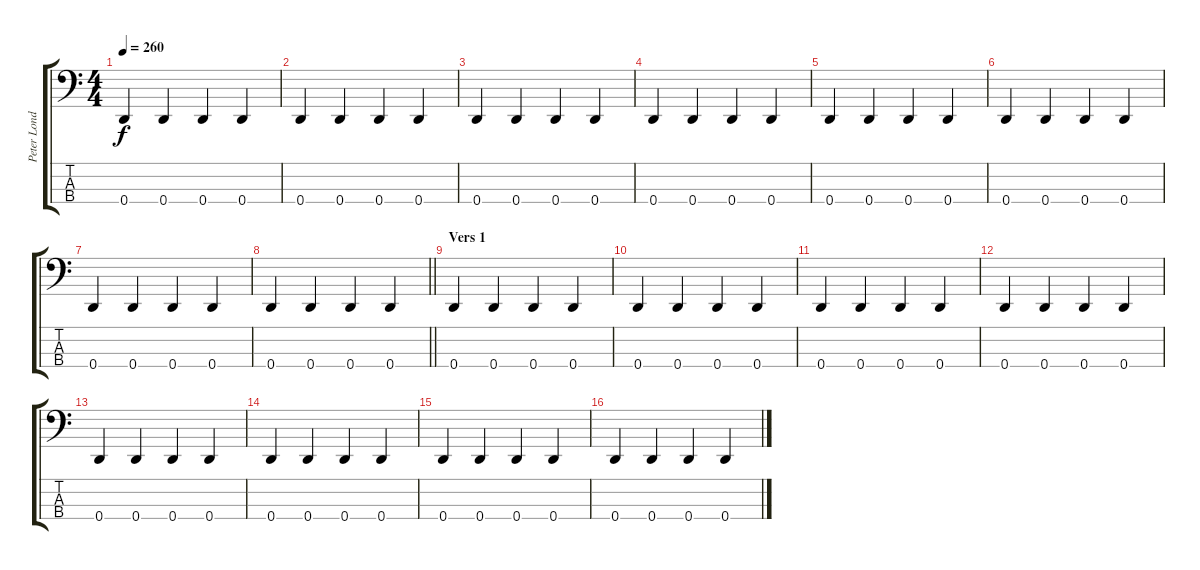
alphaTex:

\track ("Peter London (Bass)" "Peter Lond") {instrument electricbassfinger}
\staff {score tabs}
\tuning (F2 C2 G1 D1) {hide}
\ts (4 4)
\tempo 260
\clef f4
\ks c
0.4.4{dy f} 0.4.4 0.4.4 0.4.4 |
0.4.4 0.4.4 0.4.4 0.4.4 |
0.4.4 0.4.4 0.4.4 0.4.4 |
0.4.4 0.4.4 0.4.4 0.4.4 |
0.4.4 0.4.4 0.4.4 0.4.4 |
0.4.4 0.4.4 0.4.4 0.4.4 |
0.4.4 0.4.4 0.4.4 0.4.4 |
\barLineRight lightlight
0.4.4 0.4.4 0.4.4 0.4.4 |
\section ("" "Vers 1")
0.4.4 0.4.4 0.4.4 0.4.4 |
0.4.4 0.4.4 0.4.4 0.4.4 |
0.4.4 0.4.4 0.4.4 0.4.4 |
0.4.4 0.4.4 0.4.4 0.4.4 |
0.4.4 0.4.4 0.4.4 0.4.4 |
0.4.4 0.4.4 0.4.4 0.4.4 |
0.4.4 0.4.4 0.4.4 0.4.4 |
0.4.4 0.4.4 0.4.4 0.4.4
